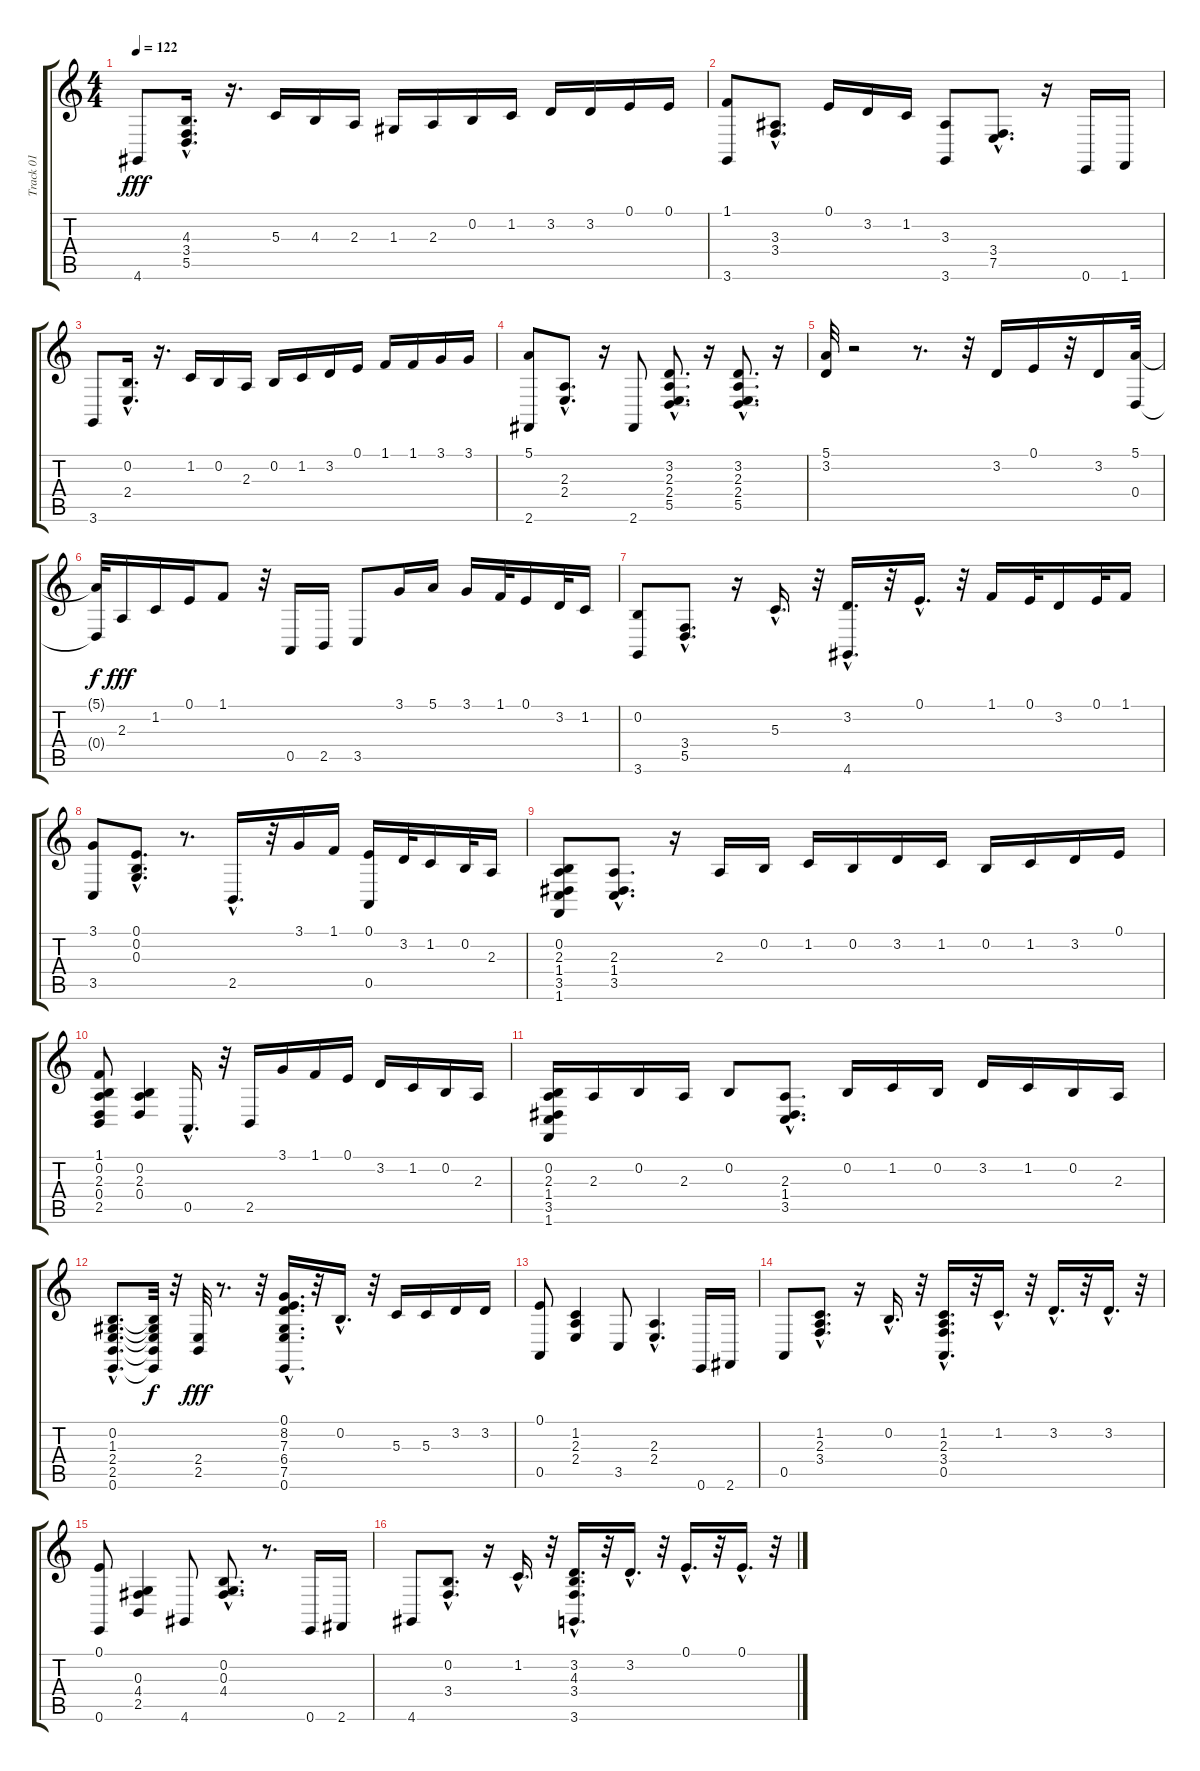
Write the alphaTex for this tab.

\track ("Track 01" "Track 01") {instrument tangoaccordion}
\staff {score tabs}
\tuning (E4 B3 G3 D3 A2 E2) {hide}
\ts (4 4)
\tempo 122
\clef g2
\ks c
4.6.8{dy fff} (4.3{hac} 3.4{hac} 5.5{hac}).16{d} r.16{d} 5.3.16 4.3.16 2.3.16 1.3.16 2.3.16 0.2.16 1.2.16 3.2.16 3.2.16 0.1.16 0.1.16 |
(1.1 3.6).8 (3.3{hac} 3.4{hac}).8{d} 0.1.16 3.2.16 1.2.16 (3.3 3.6).8 (3.4{hac} 7.5{hac}).8{d} r.16 0.6.16 1.6.16 |
3.6.8 (0.2{hac} 2.4{hac}).16{d} r.16{d} 1.2.16 0.2.16 2.3.16 0.2.16 1.2.16 3.2.16 0.1.16 1.1.16 1.1.16 3.1.16 3.1.16 |
(5.1 2.6).8 (2.3{hac} 2.4{hac}).8{d} r.16 2.6.8 (3.2{hac} 2.3{hac} 2.4{hac} 5.5{hac}).8{d} r.16 (3.2{hac} 2.3{hac} 2.4{hac} 5.5{hac}).8{d} r.16 |
(5.1 3.2).32 r.2 r.8{d} r.32 3.2.16 0.1.16 r.32 3.2.16 (5.1 0.4).32 |
(5.1{t} 0.4{t}).32{dy f} 2.3.16{dy fff} 1.2.16 0.1.16 1.1.8 r.32 0.5.16 2.5.16 3.5.8 3.1.16 5.1.16 3.1.16 1.1.32 0.1.16 3.2.32 1.2.16 |
(0.2 3.6).8 (3.4{hac} 5.5{hac}).8{d} r.16 5.3{hac}.16{d} r.32 (3.2{hac} 4.6{hac}).16{d} r.32 0.1{hac}.16{d} r.32 1.1.16 0.1.32 3.2.16 0.1.32 1.1.16 |
(3.1 3.5).8 (0.1{hac} 0.2{hac} 0.3{hac}).8{d} r.8{d} 2.5{hac}.16{d} r.32 3.1.16 1.1.16 (0.1 0.5).16 3.2.32 1.2.16 0.2.32 2.3.16 |
(0.2 2.3 1.4 3.5 1.6).8 (2.3{hac} 1.4{hac} 3.5{hac}).8{d} r.16 2.3.16 0.2.16 1.2.16 0.2.16 3.2.16 1.2.16 0.2.16 1.2.16 3.2.16 0.1.16 |
(1.1 0.2 2.3 0.4 2.5).8 (0.2 2.3 0.4).4 0.5{hac}.16{d} r.32 2.5.16 3.1.16 1.1.16 0.1.16 3.2.16 1.2.16 0.2.16 2.3.16 |
(0.2 2.3 1.4 3.5 1.6).16 2.3.16 0.2.16 2.3.16 0.2.8 (2.3{hac} 1.4{hac} 3.5{hac}).8{d} 0.2.16 1.2.16 0.2.16 3.2.16 1.2.16 0.2.16 2.3.16 |
(0.2{hac} 1.3{hac} 2.4{hac} 2.5{hac} 0.6{hac}).8{d} (0.2{t} 1.3{t} 2.4{t} 2.5{t} 0.6{t}).32{dy f} r.32 (2.4 2.5).32{dy fff} r.8{d} r.32 (0.1{hac} 8.2{hac} 7.3{hac} 6.4{hac} 7.5{hac} 0.6{hac}).16{d} r.32 0.2{hac}.16{d} r.32 5.3.16 5.3.16 3.2.16 3.2.16 |
(0.1 0.5).8 (1.2 2.3 2.4).4 3.5.8 (2.3{hac} 2.4{hac}).4{d} 0.6.16 2.6.16 |
0.5.8 (1.2{hac} 2.3{hac} 3.4{hac}).8{d} r.16 0.2{hac}.16{d} r.32 (1.2{hac} 2.3{hac} 3.4{hac} 0.5{hac}).16{d} r.32 1.2{hac}.16{d} r.32 3.2{hac}.16{d} r.32 3.2{hac}.16{d} r.32 |
(0.1 0.6).8 (0.3 4.4 2.5).4 4.6.8 (0.2{hac} 0.3{hac} 4.4{hac}).8{d} r.8{d} 0.6.16 2.6.16 |
4.6.8 (0.2{hac} 3.4{hac}).8{d} r.16 1.2{hac}.16{d} r.32 (3.2{hac} 4.3{hac} 3.4{hac} 3.6{hac}).16{d} r.32 3.2{hac}.16{d} r.32 0.1{hac}.16{d} r.32 0.1{hac}.16{d} r.32
